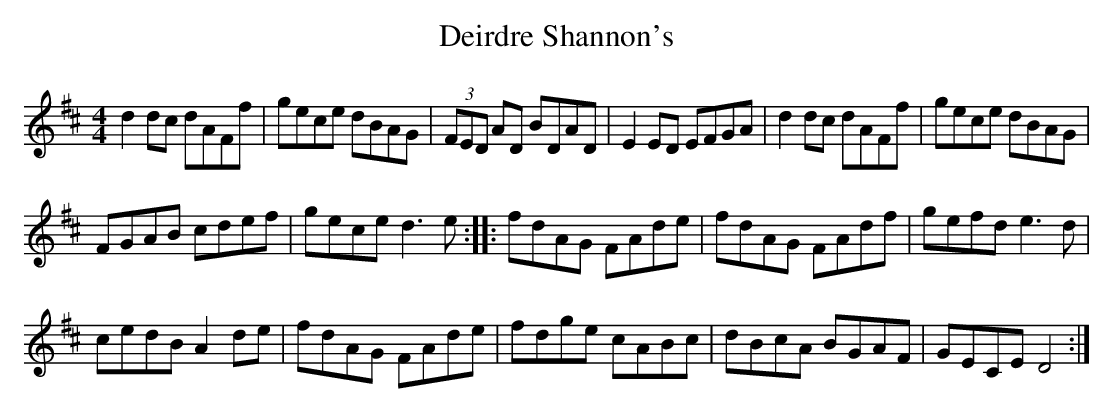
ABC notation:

X:1
T:Deirdre Shannon's
M:4/4
L:1/8
K:D
d2dc dAFf | gece dBAG | (3FED AD BDAD | E2ED EFGA | d2dc dAFf | gece dBAG |
FGAB cdef | gece d3e :: fdAG FAde | fdAG FAdf | gefd e3d |
cedB A2de | fdAG FAde | fdge cABc | dBcA BGAF | GECE D4 :|
